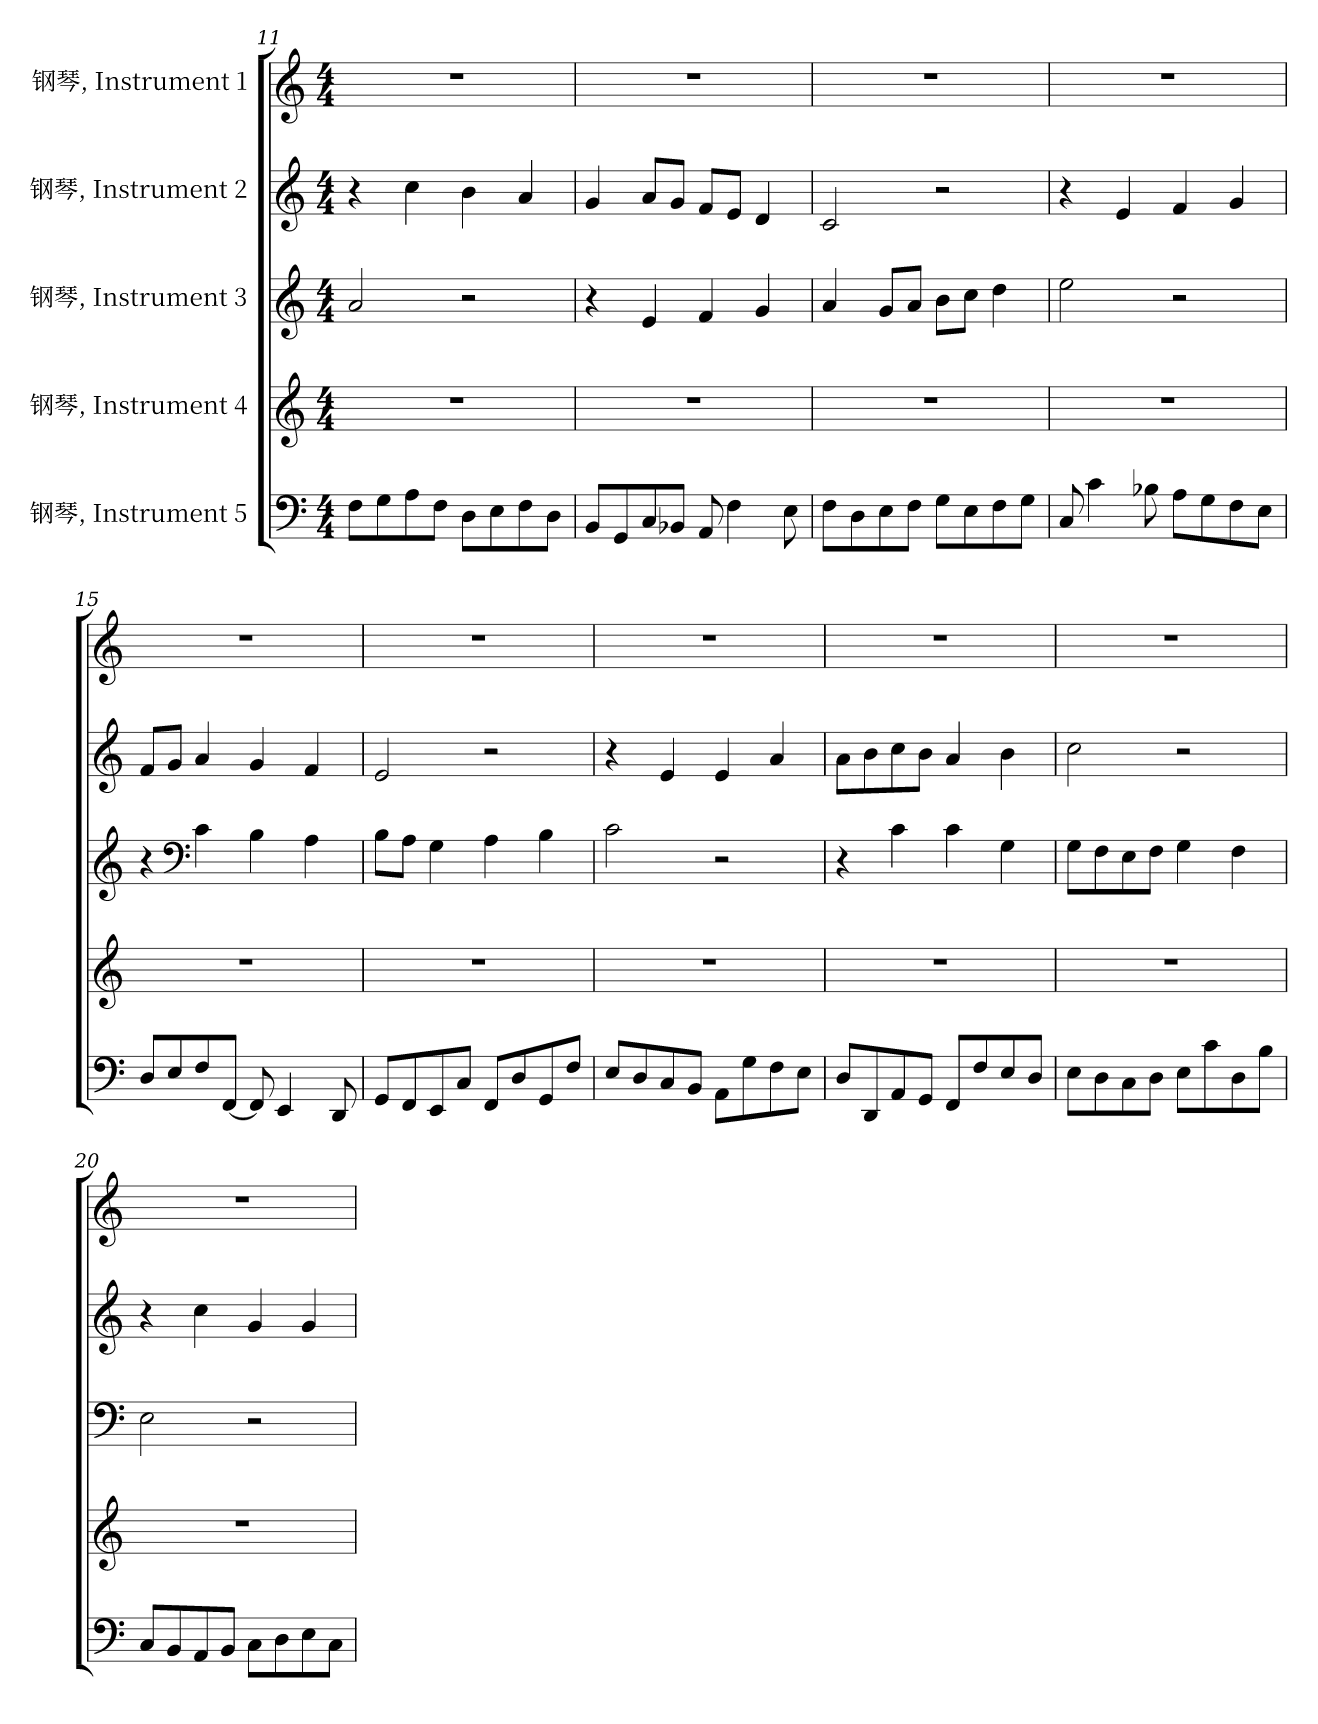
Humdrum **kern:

**kern	**kern	**kern	**kern	**kern
*part5	*part4	*part3	*part2	*part1
*staff5	*staff4	*staff3	*staff2	*staff1
*I"钢琴, Instrument 5	*I"钢琴, Instrument 4	*I"钢琴, Instrument 3	*I"钢琴, Instrument 2	*I"钢琴, Instrument 1
*clefF4	*clefG2	*clefG2	*clefG2	*clefG2
*k[]	*k[]	*k[]	*k[]	*k[]
*M4/4	*M4/4	*M4/4	*M4/4	*M4/4
=11	=11	=11	=11	=11
8F\L	1r	2a/	4r	1r
8G\	.	.	.	.
8A\	.	.	4cc\	.
8F\J	.	.	.	.
8D\L	.	2r	4b\	.
8E\	.	.	.	.
8F\	.	.	4a/	.
8D\J	.	.	.	.
=12	=12	=12	=12	=12
8BB/L	1r	4r	4g/	1r
8GG/	.	.	.	.
8C/	.	4e/	8a/L	.
8BB-X/J	.	.	8g/J	.
8AA/	.	4f/	8f/L	.
4F\	.	.	8e/J	.
.	.	4g/	4d/	.
8E\	.	.	.	.
=13	=13	=13	=13	=13
8F\L	1r	4a/	2c/	1r
8D\	.	.	.	.
8E\	.	8g/L	.	.
8F\J	.	8a/J	.	.
8G\L	.	8b\L	2r	.
8E\	.	8cc\J	.	.
8F\	.	4dd\	.	.
8G\J	.	.	.	.
=14	=14	=14	=14	=14
8C/	1r	2ee\	4r	1r
4c\	.	.	.	.
.	.	.	4e/	.
8B-X\	.	.	.	.
8A\L	.	2r	4f/	.
8G\	.	.	.	.
8F\	.	.	4g/	.
8E\J	.	.	.	.
!!LO:LB:g=z
=15	=15	=15	=15	=15
8D/L	1r	4r	8f/L	1r
8E/	.	.	8g/J	.
*	*	*clefF4	*	*
8F/	.	4c\	4a/	.
[8FF/J	.	.	.	.
8FF/]	.	4B\	4g/	.
4EE/	.	.	.	.
.	.	4A\	4f/	.
8DD/	.	.	.	.
=16	=16	=16	=16	=16
8GG/L	1r	8B\L	2e/	1r
8FF/	.	8A\J	.	.
8EE/	.	4G\	.	.
8C/J	.	.	.	.
8FF/L	.	4A\	2r	.
8D/	.	.	.	.
8GG/	.	4B\	.	.
8F/J	.	.	.	.
=17	=17	=17	=17	=17
8E/L	1r	2c\	4r	1r
8D/	.	.	.	.
8C/	.	.	4e/	.
8BB/J	.	.	.	.
8AA\L	.	2r	4e/	.
8G\	.	.	.	.
8F\	.	.	4a/	.
8E\J	.	.	.	.
=18	=18	=18	=18	=18
8D/L	1r	4r	8a\L	1r
8DD/	.	.	8b\	.
8AA/	.	4c\	8cc\	.
8GG/J	.	.	8b\J	.
8FF/L	.	4c\	4a/	.
8F/	.	.	.	.
8E/	.	4G\	4b\	.
8D/J	.	.	.	.
=19	=19	=19	=19	=19
8E\L	1r	8G\L	2cc\	1r
8D\	.	8F\	.	.
8C\	.	8E\	.	.
8D\J	.	8F\J	.	.
8E\L	.	4G\	2r	.
8c\	.	.	.	.
8D\	.	4F\	.	.
8B\J	.	.	.	.
!!LO:PB:g=z
=20	=20	=20	=20	=20
8C/L	1r	2E\	4r	1r
8BB/	.	.	.	.
8AA/	.	.	4cc\	.
8BB/J	.	.	.	.
8C\L	.	2r	4g/	.
8D\	.	.	.	.
8E\	.	.	4g/	.
8C\J	.	.	.	.
=	=	=	=	=
*-	*-	*-	*-	*-
